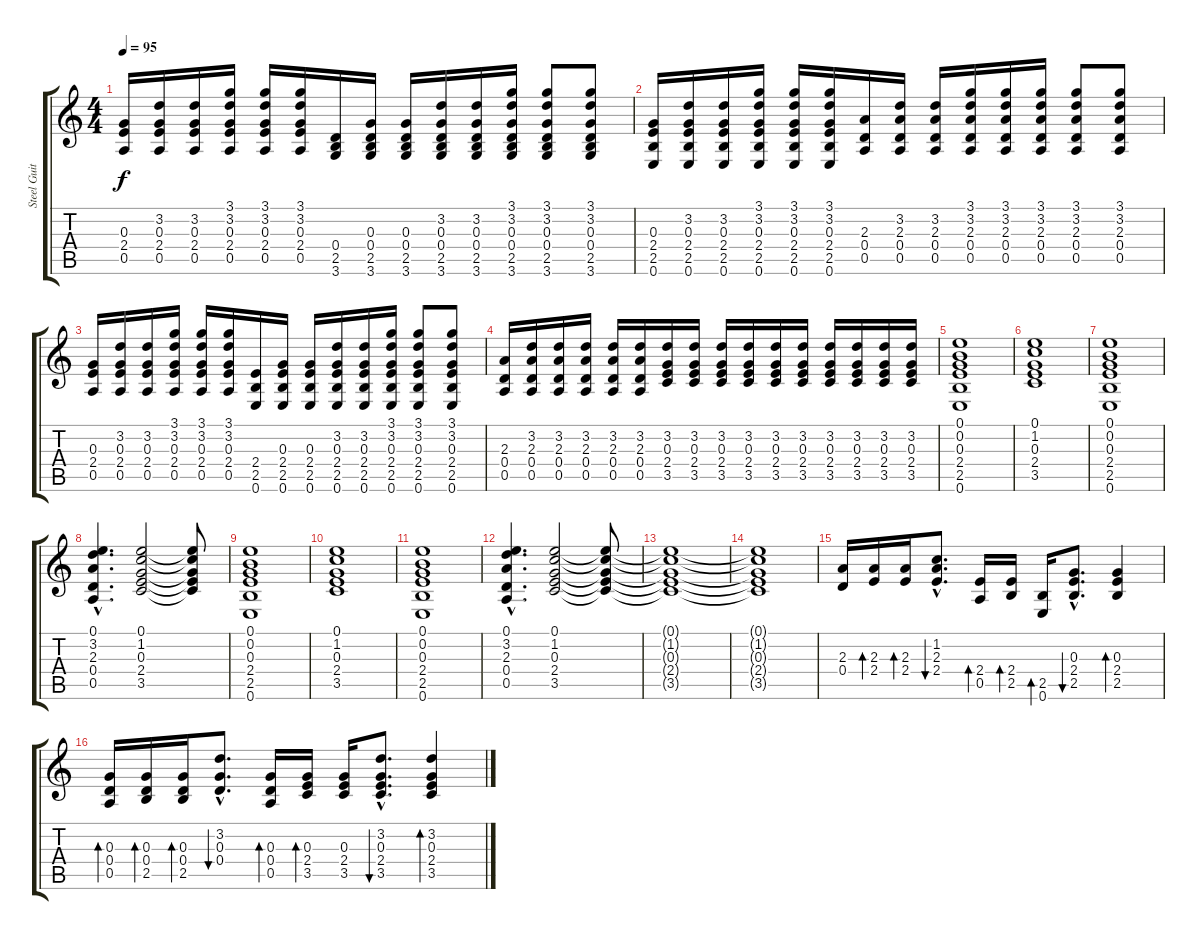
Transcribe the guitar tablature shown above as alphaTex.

\track ("Steel Guitar (1)" "Steel Guit") {instrument acousticguitarsteel}
\staff {score tabs}
\tuning (E4 B3 G3 D3 A2 E2) {hide}
\ts (4 4)
\tempo 95
\clef g2
\ks c
(0.3 2.4 0.5).16{dy f} (3.2 0.3 2.4 0.5).16 (3.2 0.3 2.4 0.5).16 (3.1 3.2 0.3 2.4 0.5).16 (3.1 3.2 0.3 2.4 0.5).16 (3.1 3.2 0.3 2.4 0.5).16 (0.4 2.5 3.6).16 (0.3 0.4 2.5 3.6).16 (0.3 0.4 2.5 3.6).16 (3.2 0.3 0.4 2.5 3.6).16 (3.2 0.3 0.4 2.5 3.6).16 (3.1 3.2 0.3 0.4 2.5 3.6).16 (3.1 3.2 0.3 0.4 2.5 3.6).8 (3.1 3.2 0.3 0.4 2.5 3.6).8 |
(0.3 2.4 2.5 0.6).16 (3.2 0.3 2.4 2.5 0.6).16 (3.2 0.3 2.4 2.5 0.6).16 (3.1 3.2 0.3 2.4 2.5 0.6).16 (3.1 3.2 0.3 2.4 2.5 0.6).16 (3.1 3.2 0.3 2.4 2.5 0.6).16 (2.3 0.4 0.5).16 (3.2 2.3 0.4 0.5).16 (3.2 2.3 0.4 0.5).16 (3.1 3.2 2.3 0.4 0.5).16 (3.1 3.2 2.3 0.4 0.5).16 (3.1 3.2 2.3 0.4 0.5).16 (3.1 3.2 2.3 0.4 0.5).8 (3.1 3.2 2.3 0.4 0.5).8 |
(0.3 2.4 0.5).16 (3.2 0.3 2.4 0.5).16 (3.2 0.3 2.4 0.5).16 (3.1 3.2 0.3 2.4 0.5).16 (3.1 3.2 0.3 2.4 0.5).16 (3.1 3.2 0.3 2.4 0.5).16 (2.4 2.5 0.6).16 (0.3 2.4 2.5 0.6).16 (0.3 2.4 2.5 0.6).16 (3.2 0.3 2.4 2.5 0.6).16 (3.2 0.3 2.4 2.5 0.6).16 (3.1 3.2 0.3 2.4 2.5 0.6).16 (3.1 3.2 0.3 2.4 2.5 0.6).8 (3.1 3.2 0.3 2.4 2.5 0.6).8 |
(2.3 0.4 0.5).16 (3.2 2.3 0.4 0.5).16 (3.2 2.3 0.4 0.5).16 (3.2 2.3 0.4 0.5).16 (3.2 2.3 0.4 0.5).16 (3.2 2.3 0.4 0.5).16 (3.2 0.3 2.4 3.5).16 (3.2 0.3 2.4 3.5).16 (3.2 0.3 2.4 3.5).16 (3.2 0.3 2.4 3.5).16 (3.2 0.3 2.4 3.5).16 (3.2 0.3 2.4 3.5).16 (3.2 0.3 2.4 3.5).16 (3.2 0.3 2.4 3.5).16 (3.2 0.3 2.4 3.5).16 (3.2 0.3 2.4 3.5).16 |
(0.1 0.2 0.3 2.4 2.5 0.6).1{volume 11 instrument overdrivenguitar} |
(0.1 1.2 0.3 2.4 3.5).1{instrument overdrivenguitar} |
(0.1 0.2 0.3 2.4 2.5 0.6).1{instrument overdrivenguitar} |
(0.1{hac} 3.2{hac} 2.3{hac} 0.4{hac} 0.5{hac}).4{d instrument overdrivenguitar} (0.1 1.2 0.3 2.4 3.5).2 (0.1{t} 1.2{t} 0.3{t} 2.4{t} 3.5{t}).8 |
(0.1 0.2 0.3 2.4 2.5 0.6).1{instrument overdrivenguitar} |
(0.1 1.2 0.3 2.4 3.5).1{instrument overdrivenguitar} |
(0.1 0.2 0.3 2.4 2.5 0.6).1{instrument overdrivenguitar} |
(0.1{hac} 3.2{hac} 2.3{hac} 0.4{hac} 0.5{hac}).4{d instrument overdrivenguitar} (0.1 1.2 0.3 2.4 3.5).2{volume 0} (0.1{t} 1.2{t} 0.3{t} 2.4{t} 3.5{t}).8 |
(0.1{t} 1.2{t} 0.3{t} 2.4{t} 3.5{t}).1 |
(0.1{t} 1.2{t} 0.3{t} 2.4{t} 3.5{t}).1 |
(2.3 0.4).16{volume 11 instrument acousticguitarsteel} (2.3 2.4).16{bd 60} (2.3 2.4).16{bd 60} (1.2{hac} 2.3{hac} 2.4{hac}).8{d bu 60} (2.4 0.5).16{bd 60} (2.4 2.5).16{bd 60} (2.5 0.6).16{bd 60} (0.3{hac} 2.4{hac} 2.5{hac}).8{d bu 60} (0.3 2.4 2.5).4{bd 60} |
(0.3 0.4 0.5).16{bd 60} (0.3 0.4 2.5).16{bd 60} (0.3 0.4 2.5).16{bd 60} (3.2{hac} 0.3{hac} 0.4{hac}).8{d bu 60} (0.3 0.4 0.5).16{bd 60} (0.3 2.4 3.5).16{bd 60} (0.3 2.4 3.5).16 (3.2{hac} 0.3{hac} 2.4{hac} 3.5{hac}).8{d bu 60} (3.2 0.3 2.4 3.5).4{bd 60}
